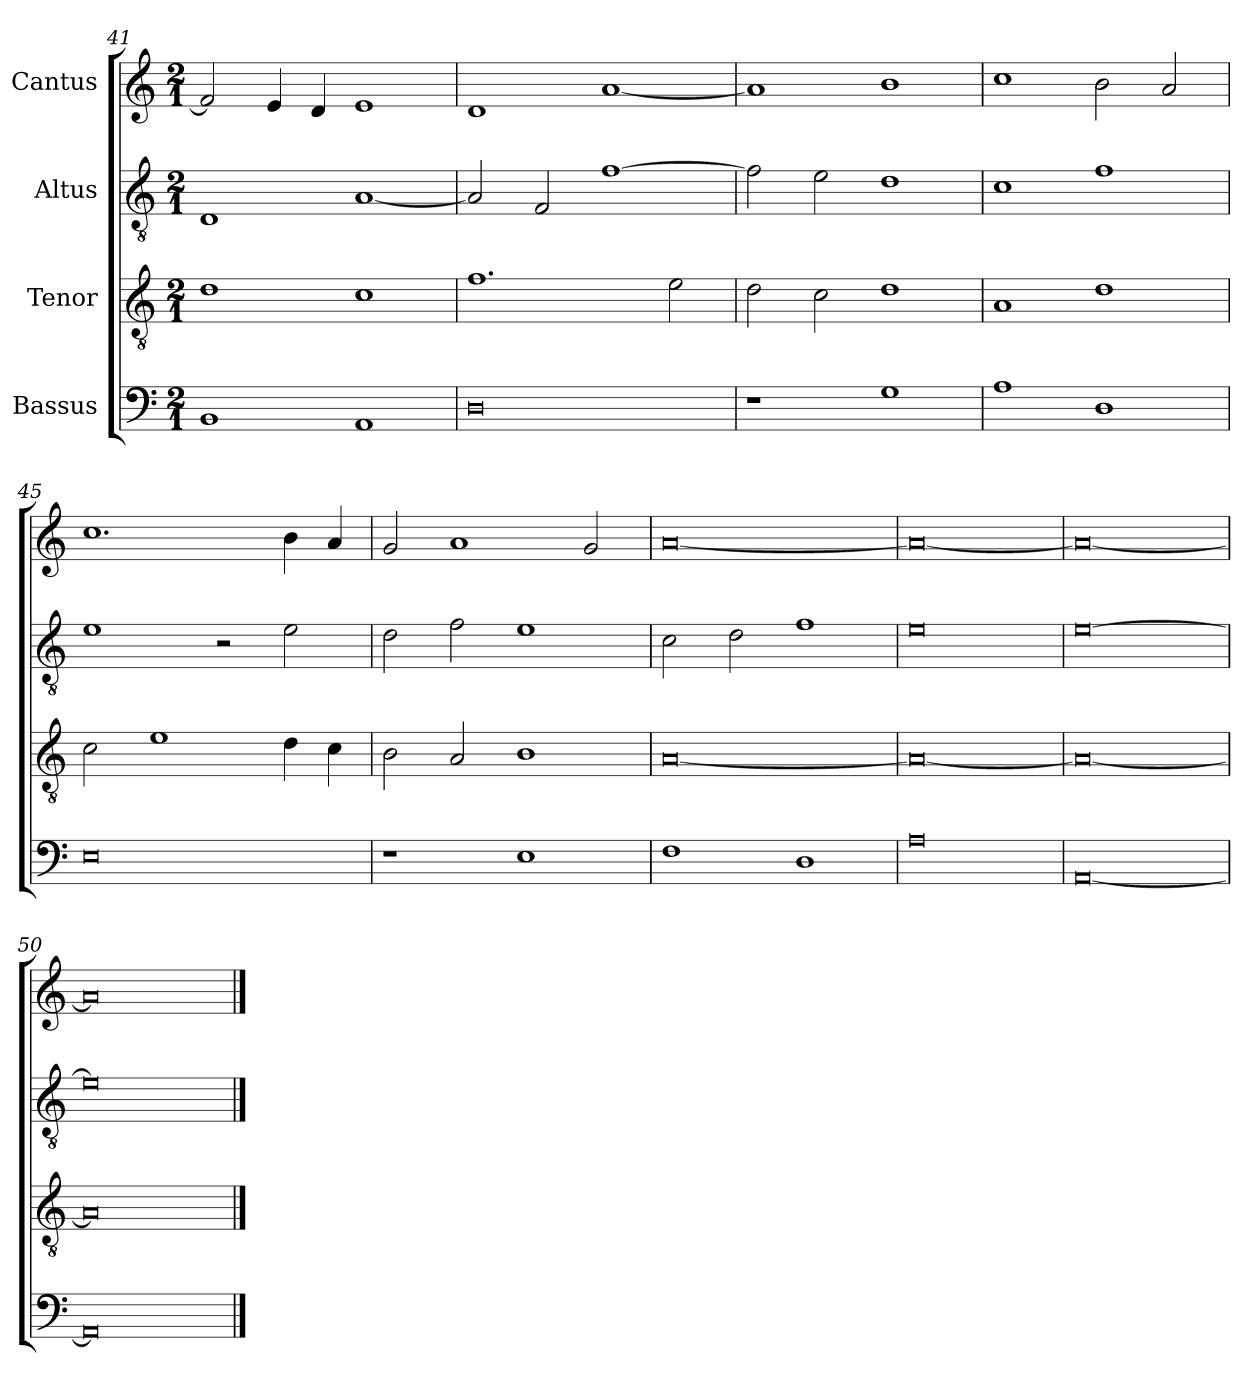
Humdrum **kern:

**kern	**kern	**kern	**kern
*part4	*part3	*part2	*part1
*staff4	*staff3	*staff2	*staff1
*I"Bassus	*I"Tenor	*I"Altus	*I"Cantus
*clefF4	*clefGv2	*clefGv2	*clefG2
*	*ITrd7c12	*ITrd7c12	*
*k[]	*k[]	*k[]	*k[]
*C:	*C:	*C:	*C:
*M2/1	*M2/1	*M2/1	*M2/1
=41	=41	=41	=41
1BBi	1Di	1DDi	2fi/]
.	.	.	4ei/
.	.	.	4di/
1AAi	1Ci	[<1AAi	1ei
=42	=42	=42	=42
0Di	1.Fi	2AAi/]	1di
.	.	2FFi/	.
.	.	[>1Fi	[<1ai
.	2Ei\	.	.
!!LO:LB:g=z
=43	=43	=43	=43
1r	2Di\	2Fi\]	1ai]
.	2Ci\	2Ei\	.
1Gi	1Di	1Di	1bi
=44	=44	=44	=44
1Ai	1AAi	1Ci	1cci
1Di	1Di	1Fi	2bi\
.	.	.	2ai/
=45	=45	=45	=45
0Ei	2Ci\	1Ei	1.cci
.	1Ei	.	.
.	.	2r	.
.	4Di\	2Ei\	4bi\
.	4Ci\	.	4ai/
!!LO:LB:g=z
=46	=46	=46	=46
1r	2BBi\	2Di\	2gi/
.	2AAi/	2Fi\	1ai
1Ei	1BBi	1Ei	.
.	.	.	2gi/
=47	=47	=47	=47
1Fi	[<0AAi	2Ci\	[<0ai
.	.	2Di\	.
1Di	.	1Fi	.
=48	=48	=48	=48
0Ai	0AAi_<	0Ei	0ai_<
=49	=49	=49	=49
[<0AAi	0AAi_<	[>0Ei	0ai_<
=50	=50	=50	=50
0AAi]	0AAi]	0Ei]	0ai]
==	==	==	==
*-	*-	*-	*-
